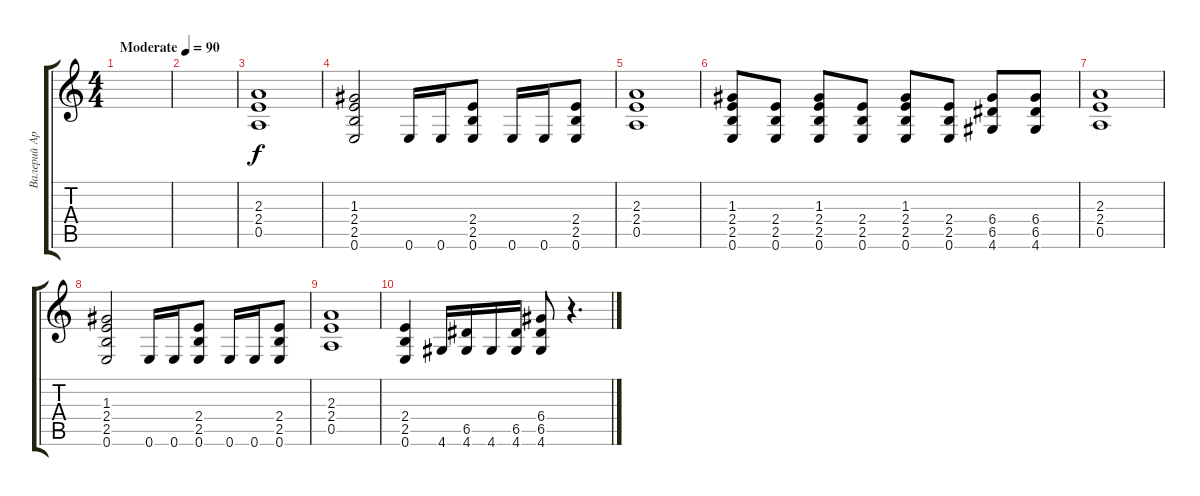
\track ("Валерий Аркадин" "Валерий Ар") {instrument distortionguitar}
\staff {score tabs}
\tuning (E4 B3 G3 D3 A2 E2) {hide}
\ts (4 4)
\tempo (90 "Moderate")
\clef g2
\ks c
|
|
(2.3 2.4 0.5).1 |
(1.3 2.4 2.5 0.6).2 0.6.16 0.6.16 (2.4 2.5 0.6).8 0.6.16 0.6.16 (2.4 2.5 0.6).8 |
(2.3 2.4 0.5).1 |
(1.3 2.4 2.5 0.6).8 (2.4 2.5 0.6).8 (1.3 2.4 2.5 0.6).8 (2.4 2.5 0.6).8 (1.3 2.4 2.5 0.6).8 (2.4 2.5 0.6).8 (6.4 6.5 4.6).8 (6.4 6.5 4.6).8 |
(2.3 2.4 0.5).1 |
(1.3 2.4 2.5 0.6).2 0.6.16 0.6.16 (2.4 2.5 0.6).8 0.6.16 0.6.16 (2.4 2.5 0.6).8 |
(2.3 2.4 0.5).1 |
(2.4 2.5 0.6).4 4.6.16 (6.5 4.6).16 4.6.16 (6.5 4.6).16 (6.4 6.5 4.6).8 r.4{d}
